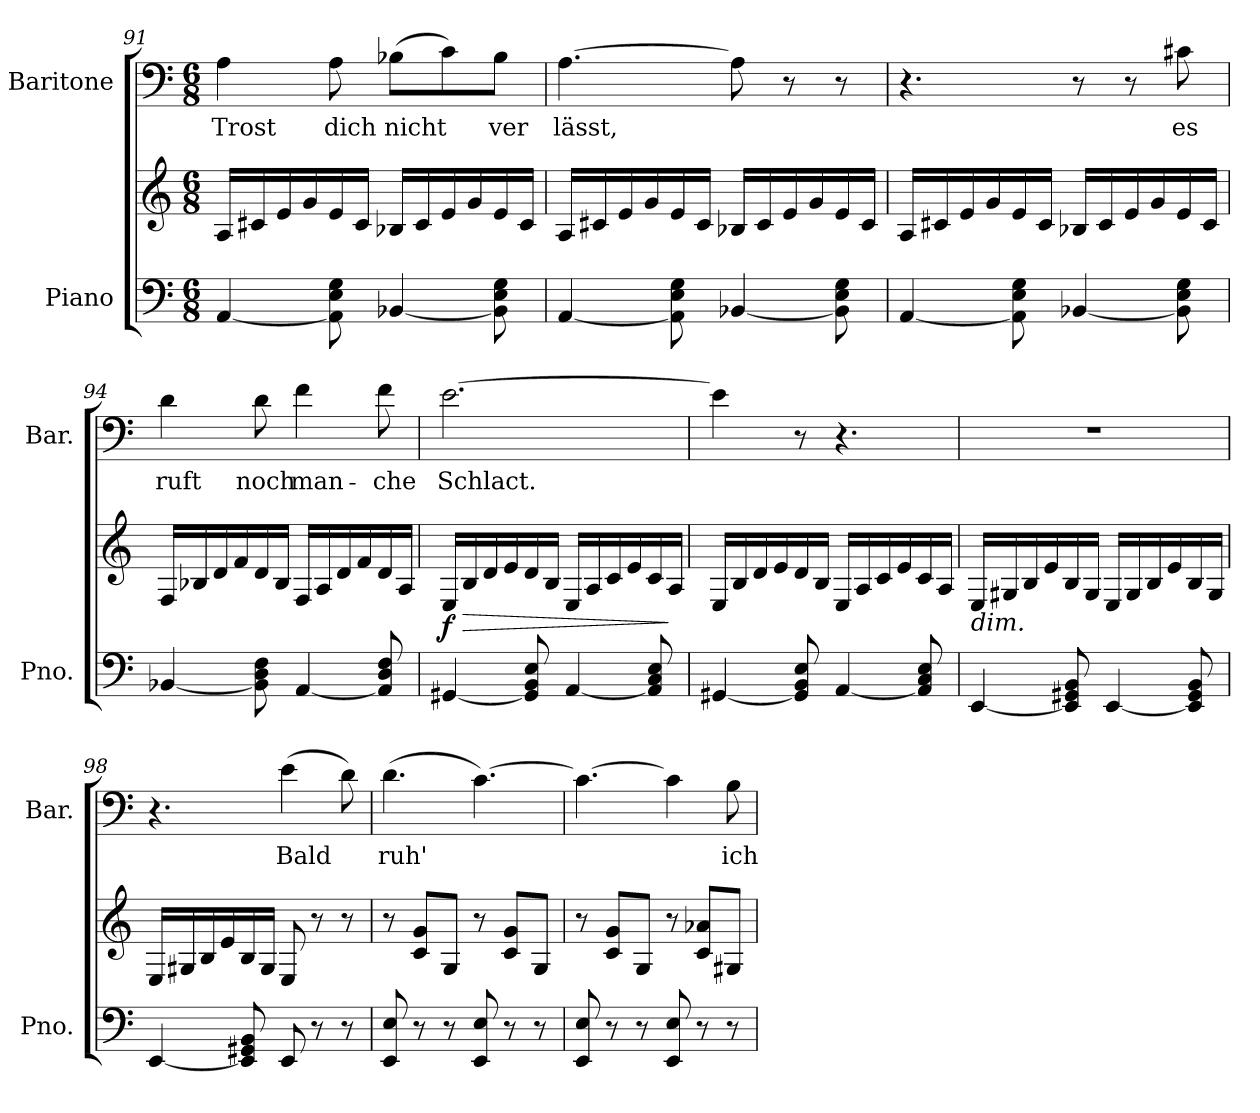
**kern	**kern	**dynam	**kern	**text
*part2	*part2	*part2	*part1	*part1
*staff3	*staff2	*staff2/3	*staff1	*staff1
*I"Piano	*	*	*I"Baritone	*
*I'Pno.	*	*	*I'Bar.	*
*clefF4	*clefG2	*	*clefF4	*
*k[]	*k[]	*	*k[]	*
*a:	*a:	*	*a:	*
*M6/8	*M6/8	*	*M6/8	*
=91	=91	=91	=91	=91
!	!	!	!	!LO:LY:b:color=#000000
[4AAi/	16Ai/LL	.	4Ai\	Trost
.	16c#Xi/	.	.	.
.	16ei/	.	.	.
.	16gi/	.	.	.
!	!	!	!	!LO:LY:b:color=#000000
8AAi\] 8Ei 8Gi	16ei/	.	8Ai\	dich
.	16c#i/JJ	.	.	.
!	!	!	!	!LO:LY:b:color=#000000
[4BB-Xi/	16B-Xi/LL	.	(8B-Xi\L	nicht
.	16c#i/	.	.	.
.	16ei/	.	8ci\)	.
.	16gi/	.	.	.
!	!	!	!	!LO:LY:b:color=#000000
8BB-i\] 8Ei 8Gi	16ei/	.	8B-i\J	ver
.	16c#i/JJ	.	.	.
=92	=92	=92	=92	=92
!	!	!	!	!LO:LY:b:color=#000000
[4AAi/	16Ai/LL	.	[4.Ai\	lässt,
.	16c#Xi/	.	.	.
.	16ei/	.	.	.
.	16gi/	.	.	.
8AAi\] 8Ei 8Gi	16ei/	.	.	.
.	16c#i/JJ	.	.	.
[4BB-Xi/	16B-Xi/LL	.	8Ai\]	.
.	16c#i/	.	.	.
.	16ei/	.	8r	.
.	16gi/	.	.	.
8BB-i\] 8Ei 8Gi	16ei/	.	8r	.
.	16c#i/JJ	.	.	.
!!LO:PB:g=z
=93	=93	=93	=93	=93
[4AAi/	16Ai/LL	.	4.r	.
.	16c#Xi/	.	.	.
.	16ei/	.	.	.
.	16gi/	.	.	.
8AAi\] 8Ei 8Gi	16ei/	.	.	.
.	16c#i/JJ	.	.	.
[4BB-Xi/	16B-Xi/LL	.	8r	.
.	16c#i/	.	.	.
.	16ei/	.	8r	.
.	16gi/	.	.	.
!	!	!	!	!LO:LY:b:color=#000000
8BB-i\] 8Ei 8Gi	16ei/	.	8c#Xi\	es
.	16c#i/JJ	.	.	.
=94	=94	=94	=94	=94
!	!	!	!	!LO:LY:b:color=#000000
[4BB-Xi/	16Fi/LL	.	4di\	ruft
.	16B-Xi/	.	.	.
.	16di/	.	.	.
.	16fi/	.	.	.
!	!	!	!	!LO:LY:b:color=#000000
8BB-i\] 8Di 8Fi	16di/	.	8di\	noch
.	16B-i/JJ	.	.	.
!	!	!	!	!LO:LY:b:color=#000000
[4AAi/	16Fi/LL	.	4fi\	man-
.	16Ai/	.	.	.
.	16di/	.	.	.
.	16fi/	.	.	.
!	!	!	!	!LO:LY:b:color=#000000
8AAi/] 8Di 8Fi	16di/	.	8fi\	-che
.	16Ai/JJ	.	.	.
=95	=95	=95	=95	=95
!	!	!	!	!LO:LY:b:color=#000000
[4GG#Xi/	16Ei/LL	f	[2.ei\	Schlact.
!	!	!LO:HP:b	!	!
.	16Bi/	>	.	.
.	16di/	.	.	.
.	16ei/	.	.	.
8GG#i/] 8BBi 8Ei	16di/	.	.	.
.	16Bi/JJ	.	.	.
[4AAi/	16Ei/LL	.	.	.
.	16Ai/	.	.	.
.	16ci/	.	.	.
.	16ei/	.	.	.
8AAi/] 8Ci 8Ei	16ci/	.	.	.
.	16Ai/JJ	]	.	.
!!LO:LB:g=z
=96	=96	=96	=96	=96
[4GG#Xi/	16Ei/LL	.	4ei\]	.
.	16Bi/	.	.	.
.	16di/	.	.	.
.	16ei/	.	.	.
8GG#i/] 8BBi 8Ei	16di/	.	8r	.
.	16Bi/JJ	.	.	.
[4AAi/	16Ei/LL	.	4.r	.
.	16Ai/	.	.	.
.	16ci/	.	.	.
.	16ei/	.	.	.
8AAi/] 8Ci 8Ei	16ci/	.	.	.
.	16Ai/JJ	.	.	.
=97	=97	=97	=97	=97
!	!LO:TX:b:i:t=dim.	!	!	!
!	!	!	!LO:N:vis=1	!
[4EEi/	16Ei/LL	.	2.r	.
.	16G#Xi/	.	.	.
.	16Bi/	.	.	.
.	16ei/	.	.	.
8EEi/] 8GG#Xi 8BBi	16Bi/	.	.	.
.	16G#i/JJ	.	.	.
[4EEi/	16Ei/LL	.	.	.
.	16G#i/	.	.	.
.	16Bi/	.	.	.
.	16ei/	.	.	.
8EEi/] 8GG#i 8BBi	16Bi/	.	.	.
.	16G#i/JJ	.	.	.
=98	=98	=98	=98	=98
[4EEi/	16Ei/LL	.	4.r	.
.	16G#Xi/	.	.	.
.	16Bi/	.	.	.
.	16ei/	.	.	.
8EEi/] 8GG#Xi 8BBi	16Bi/	.	.	.
.	16G#i/JJ	.	.	.
!	!	!	!	!LO:LY:b:color=#000000
8EEi/	8Ei/	.	(4ei\	Bald
8r	8r	.	.	.
8r	8r	.	8di\)	.
!!LO:LB:g=z
=99	=99	=99	=99	=99
!	!	!	!	!LO:LY:b:color=#000000
8EEi/ 8Ei	8r	.	(4.di\	ruh'
8r	8ci/ 8gi/L	.	.	.
8r	8Gi/J	.	.	.
8EEi/ 8Ei	8r	.	[4.ci\)	.
8r	8ci/ 8gi/L	.	.	.
8r	8Gi/J	.	.	.
=100	=100	=100	=100	=100
8EEi/ 8Ei	8r	.	4.ci\_	.
8r	8ci/ 8gi/L	.	.	.
8r	8Gi/J	.	.	.
8EEi/ 8Ei	8r	.	4ci\]	.
8r	8ci/ 8a-Xi/L	.	.	.
!	!	!	!	!LO:LY:b:color=#000000
8r	8G#Xi/J	.	8Bi\	ich
=	=	=	=	=
*-	*-	*-	*-	*-
